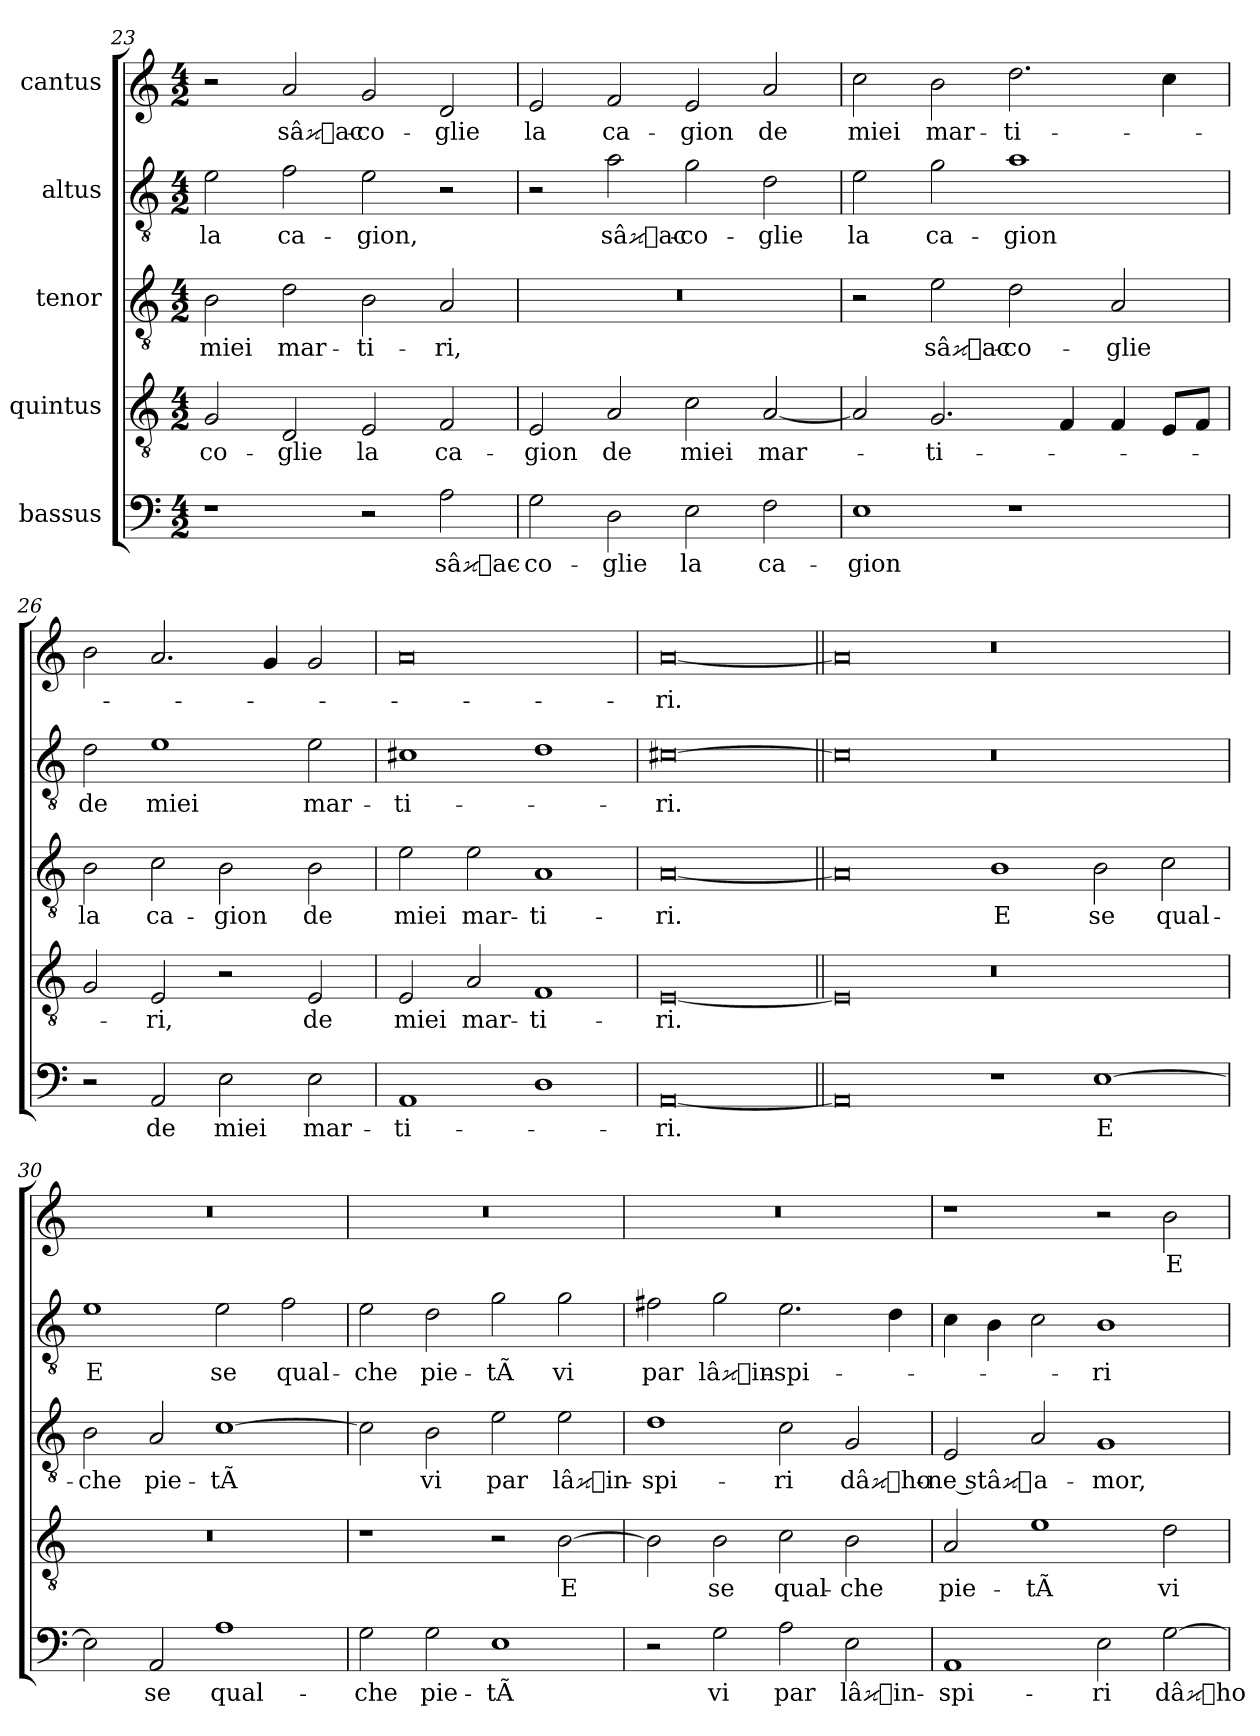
**kern	**text	**kern	**text	**kern	**text	**kern	**text	**kern	**text
*part5	*part5	*part4	*part4	*part3	*part3	*part2	*part2	*part1	*part1
*staff5	*staff5	*staff4	*staff4	*staff3	*staff3	*staff2	*staff2	*staff1	*staff1
*I"bassus	*	*I"quintus	*	*I"tenor	*	*I"altus	*	*I"cantus	*
*clefF4	*	*clefGv2	*	*clefGv2	*	*clefGv2	*	*clefG2	*
*k[]	*	*k[]	*	*k[]	*	*k[]	*	*k[]	*
*M4/2	*	*M4/2	*	*M4/2	*	*M4/2	*	*M4/2	*
=23	=23	=23	=23	=23	=23	=23	=23	=23	=23
1r	.	2G/	-co-	2B\	miei	2e\	la	2r	.
.	.	2D/	-glie	2d\	mar-	2f\	ca-	2a/	sâac-
2r	.	2E/	la	2B\	-ti-	2e\	-gion,	2g/	-co-
2A\	sâac-	2F/	ca-	2A/	-ri,	2r	.	2d/	-glie
=24	=24	=24	=24	=24	=24	=24	=24	=24	=24
2G\	-co-	2E/	-gion	0r	.	2r	.	2e/	la
2D\	-glie	2A/	de	.	.	2a\	sâac-	2f/	ca-
2E\	la	2c\	miei	.	.	2g\	-co-	2e/	-gion
2F\	ca-	[2A/	mar-	.	.	2d\	-glie	2a/	de
=25	=25	=25	=25	=25	=25	=25	=25	=25	=25
1E\	-gion	2A/]	.	2r	.	2e\	la	2cc\	miei
.	.	2.G/	-ti-	2e\	sâac-	2g\	ca-	2b\	mar-
1r	.	.	.	2d\	-co-	1a\	-gion	2.dd\	-ti-
.	.	4F/	.	.	.	.	.	.	.
.	.	4F/	.	2A/	-glie	.	.	.	.
.	.	8E/L	.	.	.	.	.	4cc\	.
.	.	8F/J	.	.	.	.	.	.	.
=26	=26	=26	=26	=26	=26	=26	=26	=26	=26
2r	.	2G/	.	2B\	la	2d\	de	2b\	.
2AA/	de	2E/	-ri,	2c\	ca-	1e\	miei	2.a/	.
2E\	miei	2r	.	2B\	-gion	.	.	.	.
.	.	.	.	.	.	.	.	4g/	.
2E\	mar-	2E/	de	2B\	de	2e\	mar-	2g/	.
=27	=27	=27	=27	=27	=27	=27	=27	=27	=27
1AA/	-ti-	2E/	miei	2e\	miei	1c#X\	-ti-	0a/	.
.	.	2A/	mar-	2e\	mar-	.	.	.	.
1D\	.	1F/	-ti-	1A/	-ti-	1d\	.	.	.
=28	=28	=28	=28	=28	=28	=28	=28	=28	=28
[0AA/	-ri.	[0E/	-ri.	[0A/	-ri.	[0c#X\	-ri.	[0a/	-ri.
=29||	=29||	=29||	=29||	=29||	=29||	=29||	=29||	=29||	=29||
0AA/]	.	0E/]	.	0A/]	.	0c#\]	.	0a/]	.
1r	.	0r	.	1B\	E	0r	.	0r	.
[1E\	E	.	.	2B\	se	.	.	.	.
.	.	.	.	2c\	qual-	.	.	.	.
=30	=30	=30	=30	=30	=30	=30	=30	=30	=30
2E\]	.	0r	.	2B\	-che	1e\	E	0r	.
2AA/	se	.	.	2A/	pie-	.	.	.	.
1A\	qual-	.	.	[1c\	-tÃ	2e\	se	.	.
.	.	.	.	.	.	2f\	qual-	.	.
=31	=31	=31	=31	=31	=31	=31	=31	=31	=31
2G\	-che	1r	.	2c\]	.	2e\	-che	0r	.
2G\	pie-	.	.	2B\	vi	2d\	pie-	.	.
1E\	-tÃ	2r	.	2e\	par	2g\	-tÃ	.	.
.	.	[2B\	E	2e\	lâin-	2g\	vi	.	.
=32	=32	=32	=32	=32	=32	=32	=32	=32	=32
2r	.	2B\]	.	1d\	-spi-	2f#X\	par	0r	.
2G\	vi	2B\	se	.	.	2g\	lâin-	.	.
2A\	par	2c\	qual-	2c\	-ri	2.e\	-spi-	.	.
2E\	lâin-	2B\	-che	2G/	dâho-	.	.	.	.
.	.	.	.	.	.	4d\	.	.	.
=33	=33	=33	=33	=33	=33	=33	=33	=33	=33
1AA/	-spi-	2A/	pie-	2E/	-ne stâ	4c\	.	1r	.
.	.	.	.	.	.	4B\	.	.	.
.	.	1e\	-tÃ	2A/	a-	2c\	.	.	.
2E\	-ri	.	.	1G/	-mor,	1B\	-ri	2r	.
[2G\	dâho-	2d\	vi	.	.	.	.	2b\	E
=	=	=	=	=	=	=	=	=	=
*-	*-	*-	*-	*-	*-	*-	*-	*-	*-
